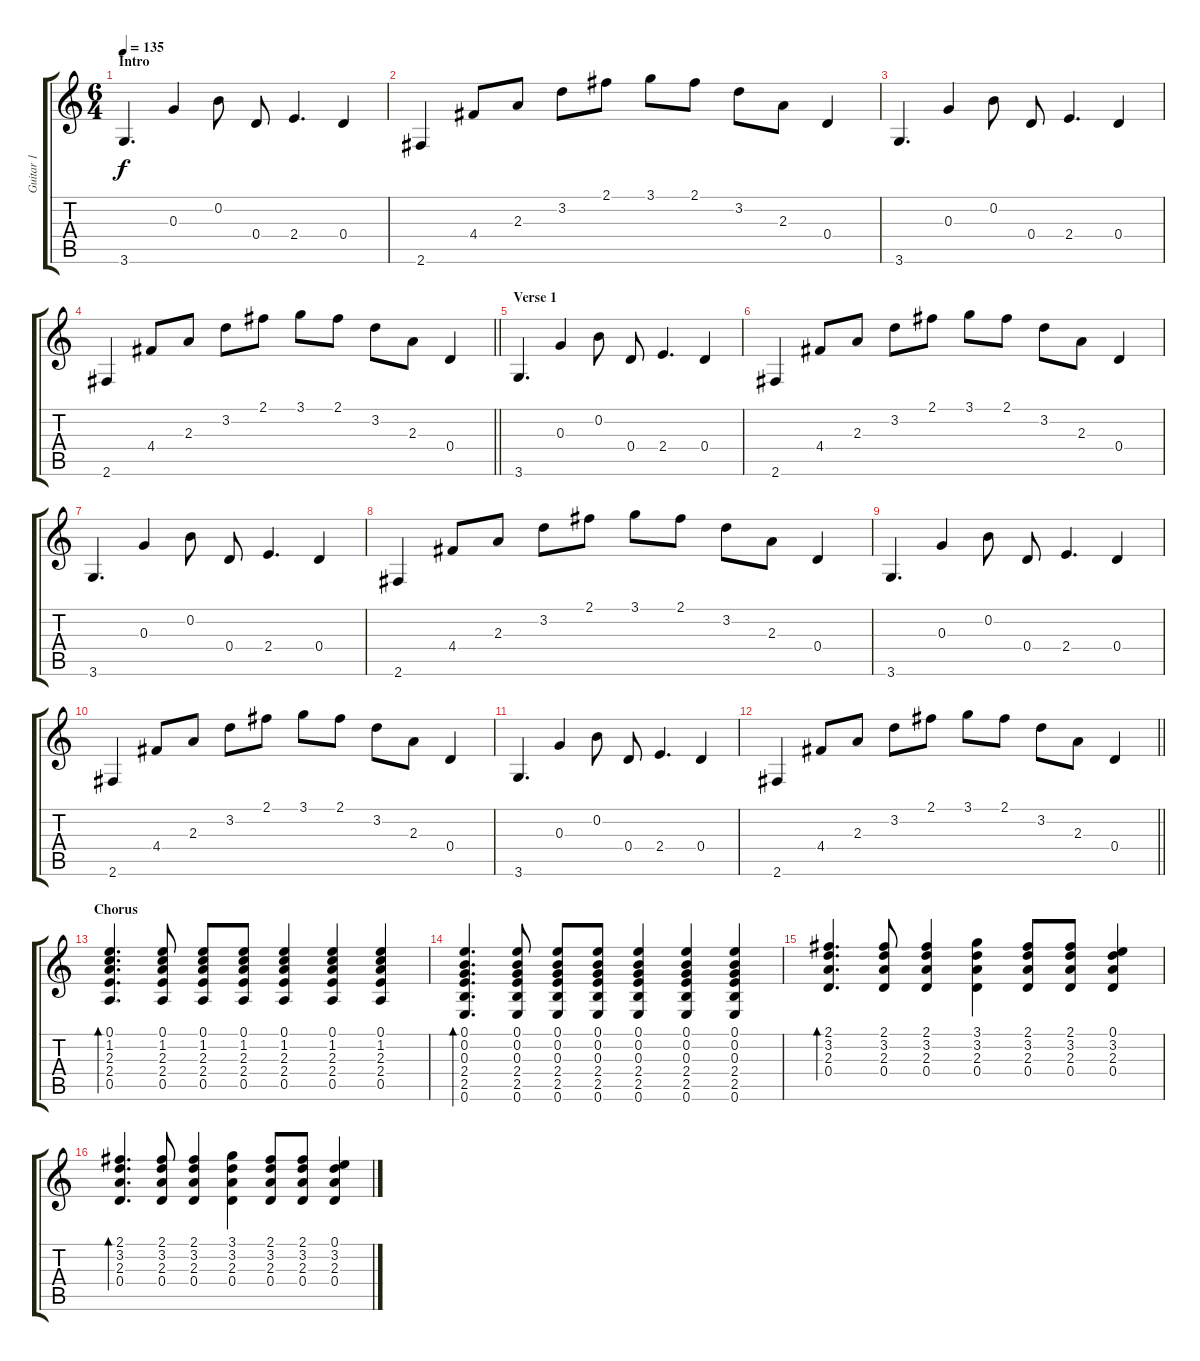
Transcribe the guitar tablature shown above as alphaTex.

\track ("Guitar 1" "Guitar 1") {instrument acousticguitarsteel}
\staff {score tabs}
\tuning (E4 B3 G3 D3 A2 E2) {hide}
\ts (6 4)
\section ("" "Intro")
\tempo 135
\clef g2
\ks c
3.6.4{d dy f instrument acousticguitarsteel} 0.3.4 0.2.8 0.4.8 2.4.4{d} 0.4.4 |
2.6.4 4.4.8 2.3.8 3.2.8 2.1.8 3.1.8 2.1.8 3.2.8 2.3.8 0.4.4 |
3.6.4{d} 0.3.4 0.2.8 0.4.8 2.4.4{d} 0.4.4 |
\barLineRight lightlight
2.6.4 4.4.8 2.3.8 3.2.8 2.1.8 3.1.8 2.1.8 3.2.8 2.3.8 0.4.4 |
\section ("" "Verse 1")
3.6.4{d} 0.3.4 0.2.8 0.4.8 2.4.4{d} 0.4.4 |
2.6.4 4.4.8 2.3.8 3.2.8 2.1.8 3.1.8 2.1.8 3.2.8 2.3.8 0.4.4 |
3.6.4{d} 0.3.4 0.2.8 0.4.8 2.4.4{d} 0.4.4 |
2.6.4 4.4.8 2.3.8 3.2.8 2.1.8 3.1.8 2.1.8 3.2.8 2.3.8 0.4.4 |
3.6.4{d} 0.3.4 0.2.8 0.4.8 2.4.4{d} 0.4.4 |
2.6.4 4.4.8 2.3.8 3.2.8 2.1.8 3.1.8 2.1.8 3.2.8 2.3.8 0.4.4 |
3.6.4{d} 0.3.4 0.2.8 0.4.8 2.4.4{d} 0.4.4 |
\barLineRight lightlight
2.6.4 4.4.8 2.3.8 3.2.8 2.1.8 3.1.8 2.1.8 3.2.8 2.3.8 0.4.4 |
\section ("" "Chorus")
(0.1 1.2 2.3 2.4 0.5).4{d bd 120} (0.1 1.2 2.3 2.4 0.5).8 (0.1 1.2 2.3 2.4 0.5).8 (0.1 1.2 2.3 2.4 0.5).8 (0.1 1.2 2.3 2.4 0.5).4 (0.1 1.2 2.3 2.4 0.5).4 (0.1 1.2 2.3 2.4 0.5).4 |
(0.1 0.2 0.3 2.4 2.5 0.6).4{d bd 120} (0.1 0.2 0.3 2.4 2.5 0.6).8 (0.1 0.2 0.3 2.4 2.5 0.6).8 (0.1 0.2 0.3 2.4 2.5 0.6).8 (0.1 0.2 0.3 2.4 2.5 0.6).4 (0.1 0.2 0.3 2.4 2.5 0.6).4 (0.1 0.2 0.3 2.4 2.5 0.6).4 |
(2.1 3.2 2.3 0.4).4{d bd 120} (2.1 3.2 2.3 0.4).8 (2.1 3.2 2.3 0.4).4 (3.1 3.2 2.3 0.4).4 (2.1 3.2 2.3 0.4).8 (2.1 3.2 2.3 0.4).8 (0.1 3.2 2.3 0.4).4 |
(2.1 3.2 2.3 0.4).4{d bd 120} (2.1 3.2 2.3 0.4).8 (2.1 3.2 2.3 0.4).4 (3.1 3.2 2.3 0.4).4 (2.1 3.2 2.3 0.4).8 (2.1 3.2 2.3 0.4).8 (0.1 3.2 2.3 0.4).4
